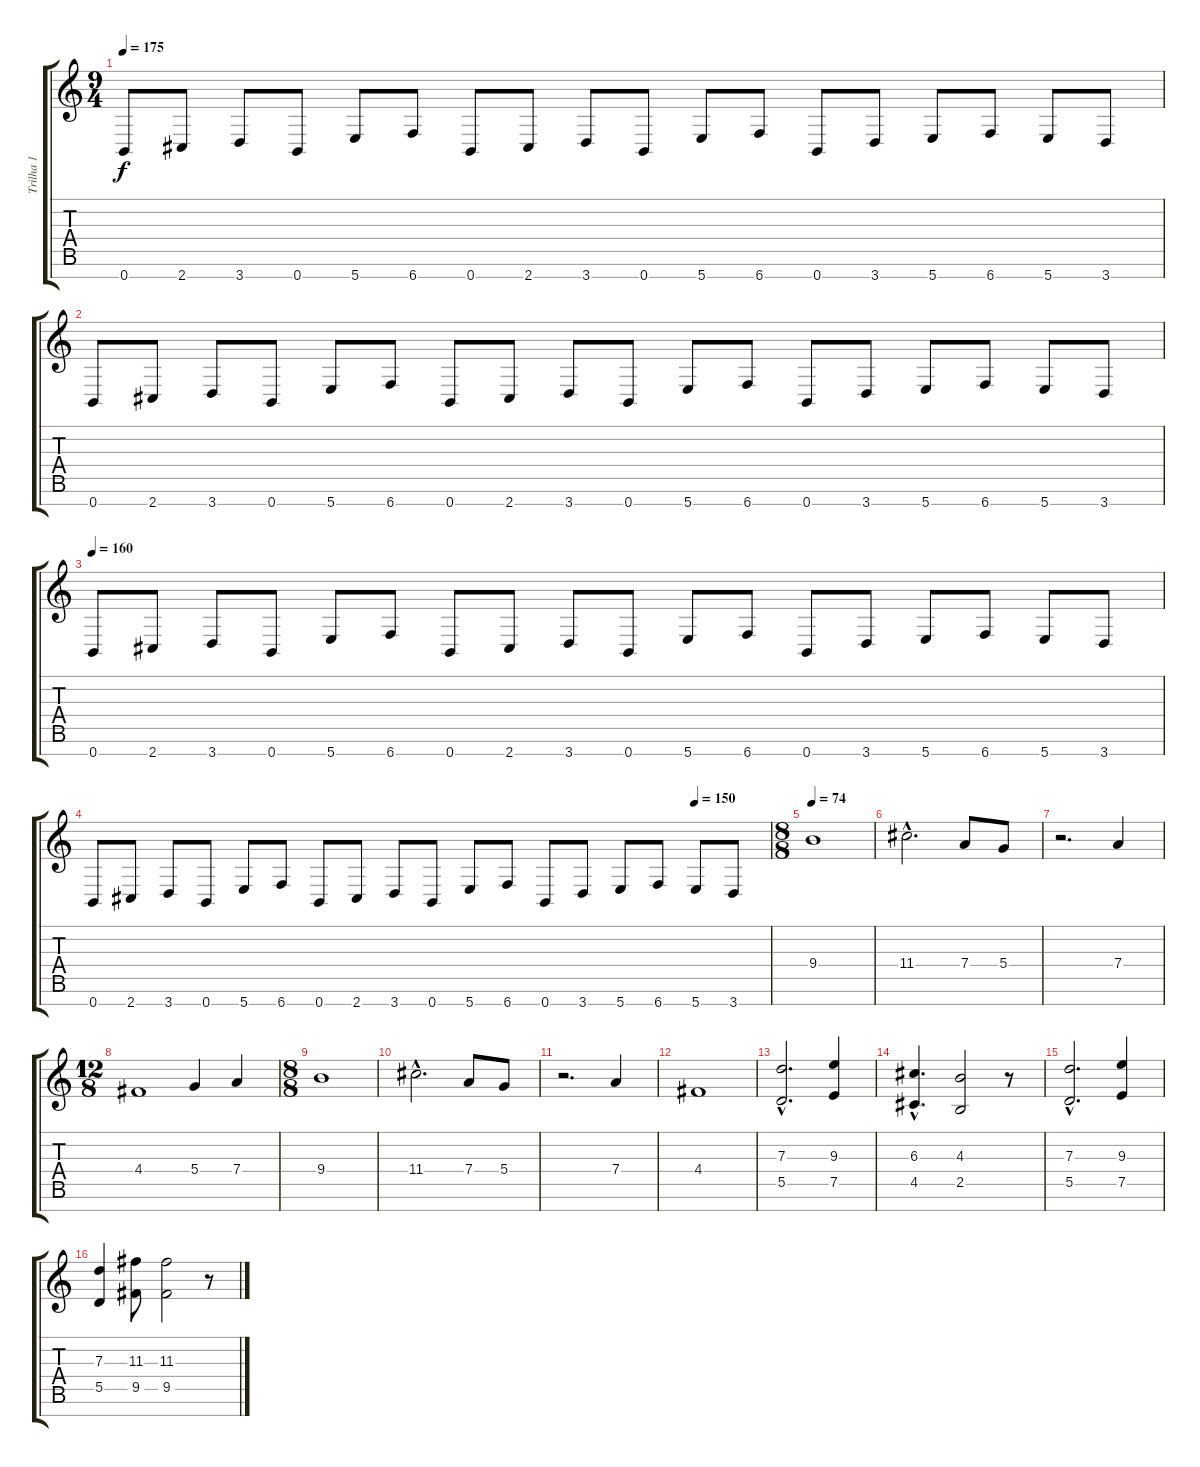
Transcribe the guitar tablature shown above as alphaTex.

\track ("Trilha 1" "Trilha 1") {instrument acousticguitarnylon}
\staff {score tabs}
\tuning (E4 B3 G3 D3 A2 E2 B1) {hide}
\ts (9 4)
\tempo 175
\clef g2
\ks c
0.7.8{dy f} 2.7.8 3.7.8 0.7.8 5.7.8 6.7.8 0.7.8 2.7.8 3.7.8 0.7.8 5.7.8 6.7.8 0.7.8 3.7.8 5.7.8 6.7.8 5.7.8 3.7.8 |
0.7.8 2.7.8 3.7.8 0.7.8 5.7.8 6.7.8 0.7.8 2.7.8 3.7.8 0.7.8 5.7.8 6.7.8 0.7.8 3.7.8 5.7.8 6.7.8 5.7.8 3.7.8 |
\tempo 160
0.7.8 2.7.8 3.7.8 0.7.8 5.7.8 6.7.8 0.7.8 2.7.8 3.7.8 0.7.8 5.7.8 6.7.8 0.7.8 3.7.8 5.7.8 6.7.8 5.7.8 3.7.8 |
\tempo (150 0.8888888888888888)
0.7.8 2.7.8 3.7.8 0.7.8 5.7.8 6.7.8 0.7.8 2.7.8 3.7.8 0.7.8 5.7.8 6.7.8 0.7.8 3.7.8 5.7.8 6.7.8 5.7.8 3.7.8 |
\ts (8 8)
\tempo 74
9.4.1 |
11.4{hac}.2{d} 7.4.8 5.4.8 |
r.2{d} 7.4.4 |
\ts (12 8)
4.4.1 5.4.4 7.4.4 |
\ts (8 8)
9.4.1 |
11.4{hac}.2{d} 7.4.8 5.4.8 |
r.2{d} 7.4.4 |
4.4.1 |
(7.3{hac} 5.5{hac}).2{d} (9.3 7.5).4 |
(6.3{hac} 4.5{hac}).4{d} (4.3 2.5).2 r.8 |
(7.3{hac} 5.5{hac}).2{d} (9.3 7.5).4 |
(7.3 5.5).4 (11.3 9.5).8 (11.3 9.5).2 r.8
